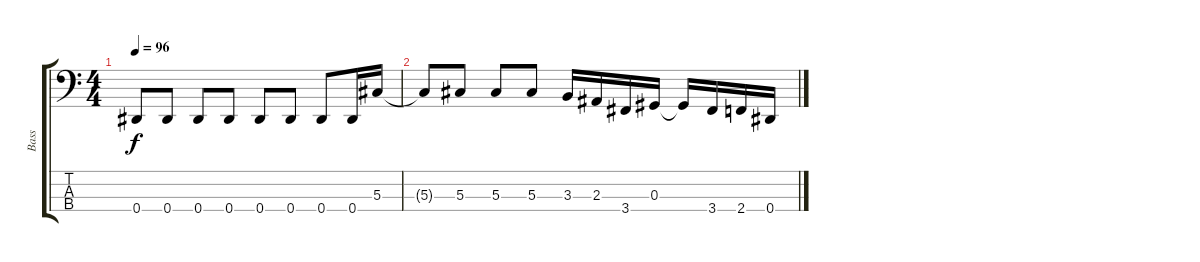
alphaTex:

\track ("Bass" "Bass") {instrument electricbassfinger}
\staff {score tabs}
\tuning (Gb2 Db2 Ab1 Eb1) {hide}
\ts (4 4)
\tempo 96
\clef f4
\ks c
0.4{t}.8{dy f volume 10} 0.4.8 0.4.8 0.4.8 0.4.8 0.4.8 0.4.8 0.4.16 5.3.16 |
5.3{t}.8{volume 6} 5.3.8 5.3.8 5.3.8 3.3.16 2.3.16 3.4.16 0.3.16 0.3{t}.16 3.4.16 2.4.16 0.4.16
